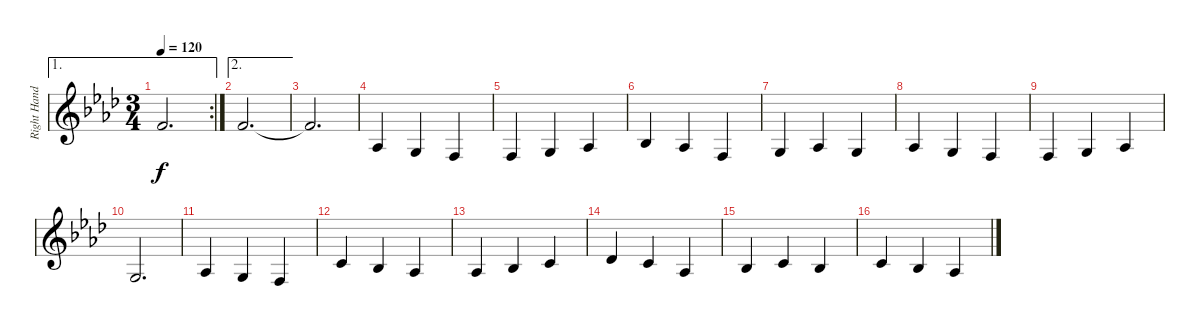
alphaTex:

\track ("Right Hand" "Right Hand") {instrument acousticgrandpiano}
\staff {score}
\tuning (E4 B3 G3 D3 A2 E2) {hide}
\ae 1
\rc 2
\ts (3 4)
\tempo 120
\clef g2
\ks ab
1.1.2{d dy f} |
\ae 2
1.1.2{d} |
1.1{t}.2{d} |
6.4.4 0.3.4 3.4.4 |
3.4.4 0.3.4 1.3.4 |
3.3.4 1.3.4 3.4.4 |
0.3.4 1.3.4 0.3.4 |
1.3.4 0.3.4 3.4.4 |
3.4.4 0.3.4 1.3.4 |
0.3.2{d} |
6.4.4 0.3.4 3.4.4 |
1.2.4 3.3.4 1.3.4 |
1.3.4 3.3.4 1.2.4 |
11.4.4 1.2.4 1.3.4 |
3.3.4 1.2.4 3.3.4 |
1.2.4 3.3.4 1.3.4
